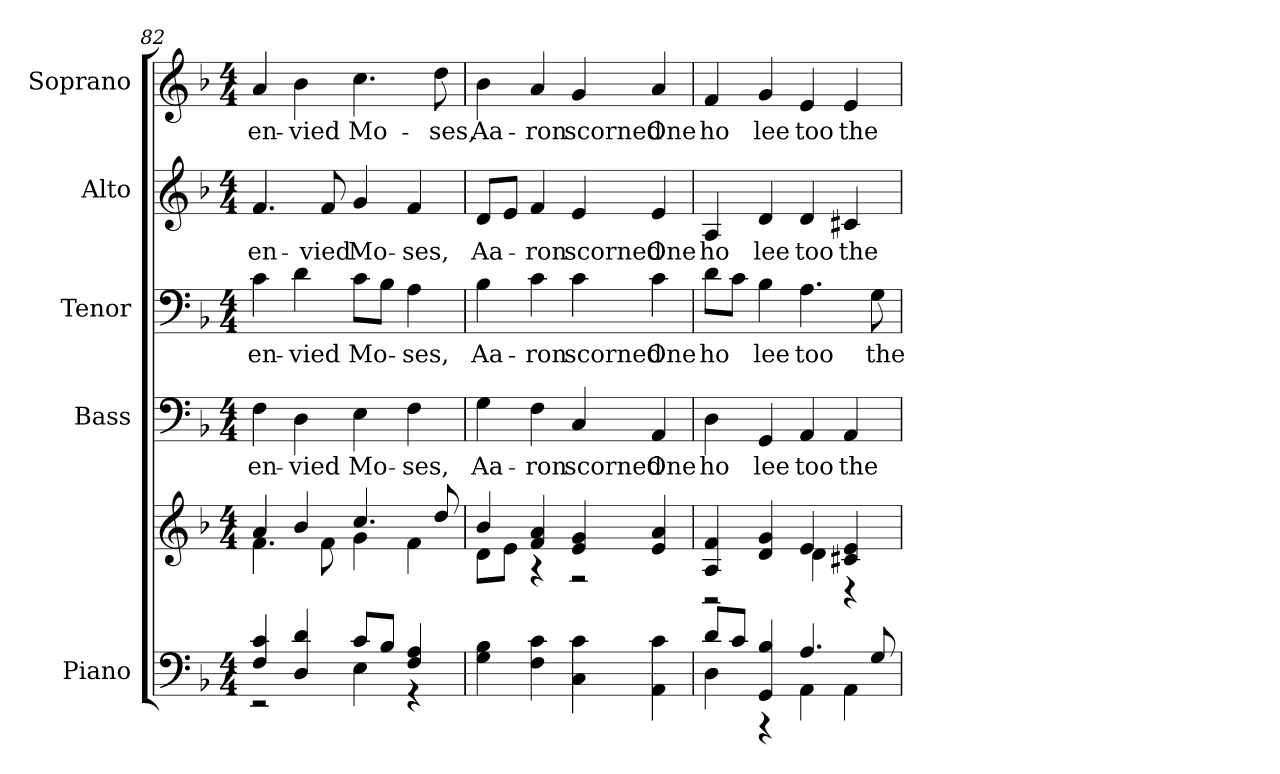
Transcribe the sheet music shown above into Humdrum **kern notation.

**kern	**kern	**kern	**text	**kern	**text	**kern	**text	**kern	**text
*part5	*part5	*part4	*part4	*part3	*part3	*part2	*part2	*part1	*part1
*staff6	*staff5	*staff4	*staff4	*staff3	*staff3	*staff2	*staff2	*staff1	*staff1
*I"Piano	*	*I"Bass	*	*I"Tenor	*	*I"Alto	*	*I"Soprano	*
*I'Pno.	*	*I'B.	*	*I'T.	*	*I'A.	*	*I'S.	*
!!LO:PB:g=z
*clefF4	*clefG2	*clefF4	*	*clefF4	*	*clefG2	*	*clefG2	*
*k[b-]	*k[b-]	*k[b-]	*	*k[b-]	*	*k[b-]	*	*k[b-]	*
*F:	*F:	*F:	*	*F:	*	*F:	*	*F:	*
*M4/4	*M4/4	*M4/4	*	*M4/4	*	*M4/4	*	*M4/4	*
=82	=82	=82	=82	=82	=82	=82	=82	=82	=82
*^	*^	*	*	*	*	*	*	*	*
!	!	!	!	!	!LO:LY:b:color=#000000	!	!	!	!	!	!
!	!	!	!	!	!	!	!LO:LY:b:color=#000000	!	!	!	!
!	!	!	!	!	!	!	!	!	!LO:LY:b:color=#000000	!	!
!	!	!	!	!	!	!	!	!	!	!	!LO:LY:b:color=#000000
4Fi/ 4ci	2r	4ai/	4.fi\	4Fi\	en-	4ci\	en-	4.fi/	en-	4ai/	en-
!	!	!	!	!	!LO:LY:b:color=#000000	!	!	!	!	!	!
!	!	!	!	!	!	!	!LO:LY:b:color=#000000	!	!	!	!
!	!	!	!	!	!	!	!	!	!	!	!LO:LY:b:color=#000000
4Di/ 4di	.	4b-i/	.	4Di\	-vied	4di\	-vied	.	.	4b-i\	-vied
!	!	!	!	!	!	!	!	!	!LO:LY:b:color=#000000	!	!
.	.	.	8fi\	.	.	.	.	8fi/	-vied	.	.
!	!	!	!	!	!LO:LY:b:color=#000000	!	!	!	!	!	!
!	!	!	!	!	!	!	!LO:LY:b:color=#000000	!	!	!	!
!	!	!	!	!	!	!	!	!	!LO:LY:b:color=#000000	!	!
!	!	!	!	!	!	!	!	!	!	!	!LO:LY:b:color=#000000
8ci/L	4Ei\	4.cci/	4gi\	4Ei\	Mo-	8ci\L	Mo-	4gi/	Mo-	4.cci\	Mo-
8B-i/J	.	.	.	.	.	8B-i\J	.	.	.	.	.
!	!	!	!	!	!LO:LY:b:color=#000000	!	!	!	!	!	!
!	!	!	!	!	!	!	!LO:LY:b:color=#000000	!	!	!	!
!	!	!	!	!	!	!	!	!	!LO:LY:b:color=#000000	!	!
4Fi/ 4Ai	4r	.	4fi\	4Fi\	-ses,	4Ai\	-ses,	4fi/	-ses,	.	.
!	!	!	!	!	!	!	!	!	!	!	!LO:LY:b:color=#000000
.	.	8ddi/	.	.	.	.	.	.	.	8ddi\	-ses,
*v	*v	*	*	*	*	*	*	*	*	*	*
=83	=83	=83	=83	=83	=83	=83	=83	=83	=83	=83
!	!	!	!	!LO:LY:b:color=#000000	!	!	!	!	!	!
!	!	!	!	!	!	!LO:LY:b:color=#000000	!	!	!	!
!	!	!	!	!	!	!	!	!LO:LY:b:color=#000000	!	!
!	!	!	!	!	!	!	!	!	!	!LO:LY:b:color=#000000
4Gi\ 4B-i	4b-i/	8di\L	4Gi\	Aa-	4B-i\	Aa-	8di/L	Aa-	4b-i\	Aa-
.	.	8ei\J	.	.	.	.	8ei/J	.	.	.
!	!	!	!	!LO:LY:b:color=#000000	!	!	!	!	!	!
!	!	!	!	!	!	!LO:LY:b:color=#000000	!	!	!	!
!	!	!	!	!	!	!	!	!LO:LY:b:color=#000000	!	!
!	!	!	!	!	!	!	!	!	!	!LO:LY:b:color=#000000
4Fi\ 4ci	4fi/ 4ai	4r	4Fi\	-ron	4ci\	-ron	4fi/	-ron	4ai/	-ron
!	!	!	!	!LO:LY:b:color=#000000	!	!	!	!	!	!
!	!	!	!	!	!	!LO:LY:b:color=#000000	!	!	!	!
!	!	!	!	!	!	!	!	!LO:LY:b:color=#000000	!	!
!	!	!	!	!	!	!	!	!	!	!LO:LY:b:color=#000000
4Ci\ 4ci	4ei/ 4gi	2r	4Ci/	scorned	4ci\	scorned	4ei/	scorned	4gi/	scorned
!	!	!	!	!LO:LY:b:color=#000000	!	!	!	!	!	!
!	!	!	!	!	!	!LO:LY:b:color=#000000	!	!	!	!
!	!	!	!	!	!	!	!	!LO:LY:b:color=#000000	!	!
!	!	!	!	!	!	!	!	!	!	!LO:LY:b:color=#000000
4AAi\ 4ci	4ei/ 4ai	.	4AAi/	One	4ci\	One	4ei/	One	4ai/	One
=84	=84	=84	=84	=84	=84	=84	=84	=84	=84	=84
*^	*	*	*	*	*	*	*	*	*	*
!	!	!	!	!	!LO:LY:b:color=#000000	!	!	!	!	!	!
!	!	!	!	!	!	!	!LO:LY:b:color=#000000	!	!	!	!
!	!	!	!	!	!	!	!	!	!LO:LY:b:color=#000000	!	!
!	!	!	!	!	!	!	!	!	!	!	!LO:LY:b:color=#000000
8di/L	4Di\	4Ai/ 4fi	2r	4Di\	ho	8di\L	ho	4Ai/	ho	4fi/	ho
8ci/J	.	.	.	.	.	8ci\J	.	.	.	.	.
!	!	!	!	!	!LO:LY:b:color=#000000	!	!	!	!	!	!
!	!	!	!	!	!	!	!LO:LY:b:color=#000000	!	!	!	!
!	!	!	!	!	!	!	!	!	!LO:LY:b:color=#000000	!	!
!	!	!	!	!	!	!	!	!	!	!	!LO:LY:b:color=#000000
4GGi/ 4B-i	4r	4di/ 4gi	.	4GGi/	lee	4B-i\	lee	4di/	lee	4gi/	lee
!	!	!	!	!	!LO:LY:b:color=#000000	!	!	!	!	!	!
!	!	!	!	!	!	!	!LO:LY:b:color=#000000	!	!	!	!
!	!	!	!	!	!	!	!	!	!LO:LY:b:color=#000000	!	!
!	!	!	!	!	!	!	!	!	!	!	!LO:LY:b:color=#000000
4.Ai/	4AAi\	4ei/	4di\	4AAi/	too	4.Ai\	too	4di/	too	4ei/	too
!	!	!	!	!	!LO:LY:b:color=#000000	!	!	!	!	!	!
!	!	!	!	!	!	!	!	!	!LO:LY:b:color=#000000	!	!
!	!	!	!	!	!	!	!	!	!	!	!LO:LY:b:color=#000000
.	4AAi\	4c#Xi/ 4ei	4r	4AAi/	the	.	.	4c#Xi/	the	4ei/	the
!	!	!	!	!	!	!	!LO:LY:b:color=#000000	!	!	!	!
8Gi/	.	.	.	.	.	8Gi\	the	.	.	.	.
*v	*v	*	*	*	*	*	*	*	*	*	*
*	*v	*v	*	*	*	*	*	*	*	*
=	=	=	=	=	=	=	=	=	=
*-	*-	*-	*-	*-	*-	*-	*-	*-	*-
